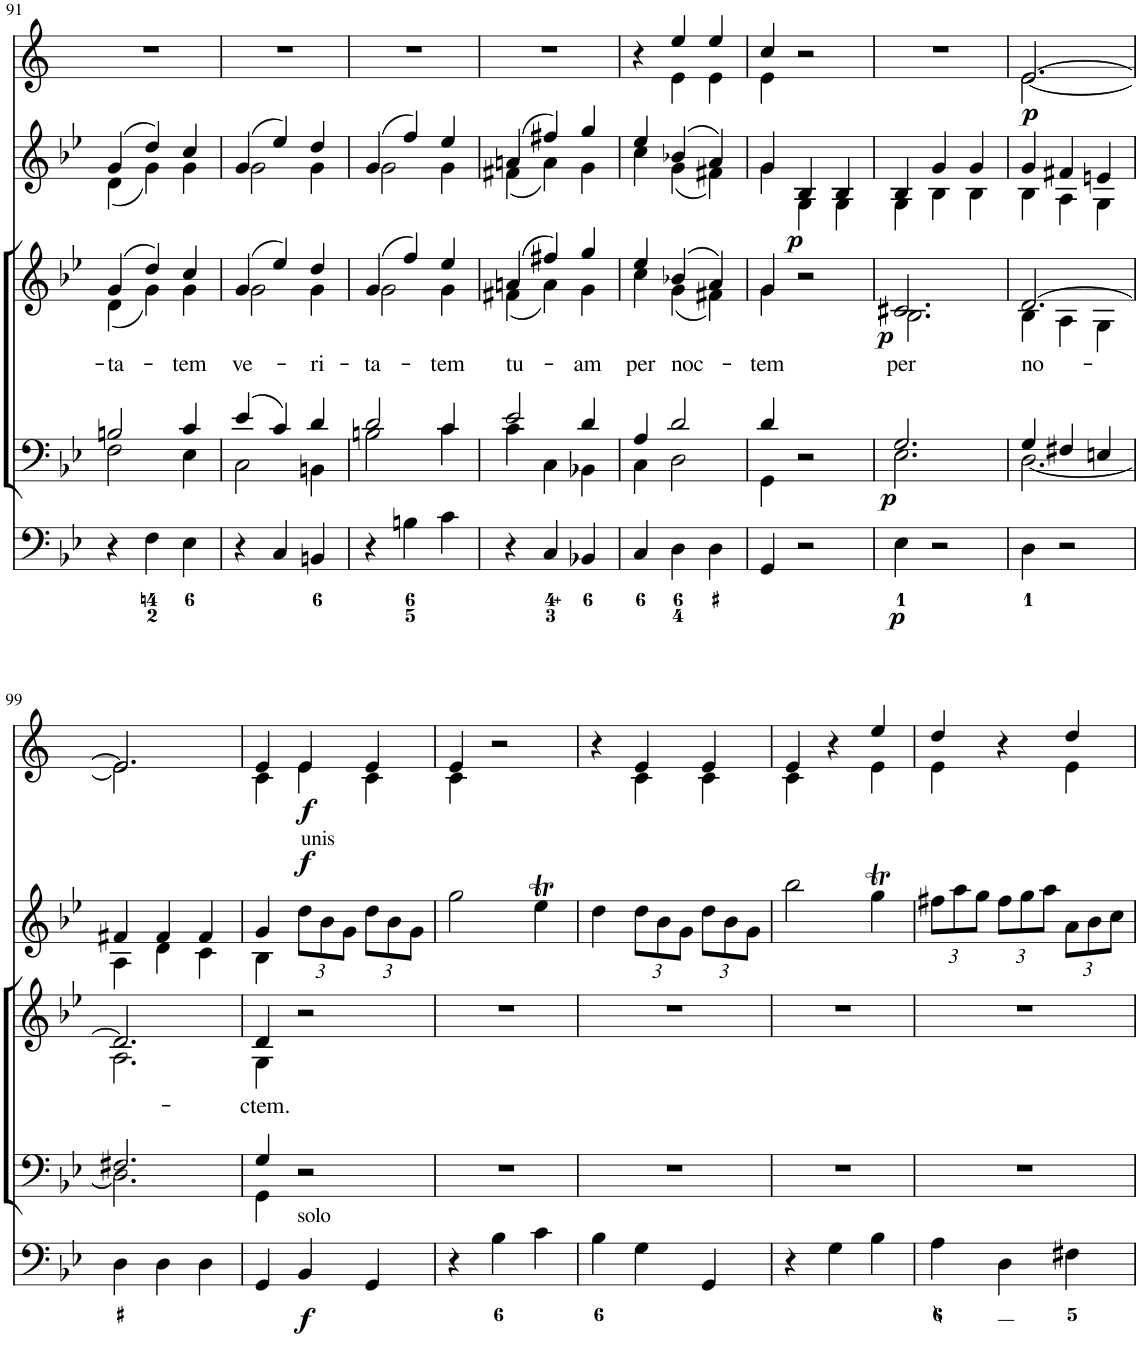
**kern	**dynam	**kern	**dynam	**kern	**text	**dynam	**kern	**dynam	**kern	**dynam	**kern	**dynam	**kern	**dynam
*part7	*part7	*part6	*part6	*part5	*part5	*part5	*part4	*part4	*part3	*part3	*part2	*part2	*part1	*part1
*staff7	*staff7	*staff6	*staff6	*staff5	*staff5	*staff5	*staff4	*staff4	*staff3	*staff3	*staff2	*staff2	*staff1	*staff1
*I"Organ	*	*I"Voice	*	*I"Voice	*	*	*I"Violin	*	*I"Violin	*	*I"Violini	*	*I"Clarini in B[b]	*
*	*	*	*	*	*	*	*I'Vln	*	*I'Vln	*	*I'Vln	*	*	*
!!LO:PB:g=z
*clefF4	*	*clefF4	*	*clefG2	*	*	*clefG2	*	*clefG2	*	*clefG2	*	*clefG2	*
*	*	*	*	*	*	*	*	*	*	*	*	*	*Trd1c2	*
*k[b-e-]	*	*k[b-e-]	*	*k[b-e-]	*	*	*k[b-e-]	*	*k[b-e-]	*	*k[b-e-]	*	*k[]	*
*M3/4	*	*M3/4	*	*M3/4	*	*	*M3/4	*	*M3/4	*	*M3/4	*	*M3/4	*
=91	=91	=91	=91	=91	=91	=91	=91	=91	=91	=91	=91	=91	=91	=91
*	*	*^	*	*^	*	*	*	*	*	*	*	*	*	*
!	!	!	!	!	!	!	!LO:LY:b	!	!	!	!	!	!	!	!	!
*	*	*	*	*	*	*	*	*	*	*	*	*	*^	*	*	*
4r	.	2Bn/	2F\	.	(4g/	(4d\	-ta-	.	(4d	.	(4g	.	(4g/	(4d\	.	2.r	.
4F\	.	.	.	.	4dd/)	4g\)	.	.	4g)	.	4dd)	.	4dd/)	4g\)	.	.	.
!	!	!	!	!	!	!	!LO:LY:b	!	!	!	!	!	!	!	!	!	!
4E-\	.	4c/	4E-\	.	4cc/	4g\	-tem	.	4g	.	4cc	.	4cc/	4g\	.	.	.
=92	=92	=92	=92	=92	=92	=92	=92	=92	=92	=92	=92	=92	=92	=92	=92	=92	=92
!	!	!	!	!	!	!	!LO:LY:b	!	!	!	!	!	!	!	!	!	!
4r	.	(4e-/	2C\	.	(4g/	2g\	ve-	.	2g	.	(4g	.	(4g/	2g\	.	2.r	.
4C/	.	4c/)	.	.	4ee-/)	.	.	.	.	.	4ee-)	.	4ee-/)	.	.	.	.
!	!	!	!	!	!	!	!LO:LY:b	!	!	!	!	!	!	!	!	!	!
4BBn/	.	4d/	4BBn\	.	4dd/	4g\	-ri-	.	4g	.	4dd	.	4dd/	4g\	.	.	.
=93	=93	=93	=93	=93	=93	=93	=93	=93	=93	=93	=93	=93	=93	=93	=93	=93	=93
!	!	!	!	!	!	!	!LO:LY:b	!	!	!	!	!	!	!	!	!	!
4r	.	2d/	2Bn\	.	(4g/	2g\	-ta-	.	2g	.	(4g	.	(4g/	2g\	.	2.r	.
4Bn\	.	.	.	.	4ff/)	.	.	.	.	.	4ff)	.	4ff/)	.	.	.	.
!	!	!	!	!	!	!	!LO:LY:b	!	!	!	!	!	!	!	!	!	!
4c\	.	4c/	4c\	.	4ee-/	4g\	tem	.	4g	.	4ee-	.	4ee-/	4g\	.	.	.
=94	=94	=94	=94	=94	=94	=94	=94	=94	=94	=94	=94	=94	=94	=94	=94	=94	=94
!	!	!	!	!	!	!	!LO:LY:b	!	!	!	!	!	!	!	!	!	!
4r	.	2e-/	4c\	.	(4an/	(4f#X\	tu-	.	(4f#X	.	(4an	.	(4an/	(4f#X\	.	2.r	.
4C/	.	.	4C\	.	4ff#X/)	4a\)	.	.	4a)	.	4ff#X)	.	4ff#X/)	4a\)	.	.	.
!	!	!	!	!	!	!	!LO:LY:b	!	!	!	!	!	!	!	!	!	!
4BB-X/	.	4d/	4BB-X\	.	4gg/	4g\	-am	.	4g	.	4gg	.	4gg/	4g\	.	.	.
=95	=95	=95	=95	=95	=95	=95	=95	=95	=95	=95	=95	=95	=95	=95	=95	=95	=95
!	!	!	!	!	!	!	!LO:LY:b	!	!	!	!	!	!	!	!	!	!
*	*	*	*	*	*	*	*	*	*	*	*	*	*	*	*	*^	*
4C/	.	4A/	4C\	.	4ee-/	4cc\	per	.	4cc	.	4ee-	.	4ee-/	4cc\	.	4r	4ryy	.
!	!	!	!	!	!	!	!LO:LY:b	!	!	!	!	!	!	!	!	!	!	!
4D\	.	2d/	2D\	.	(4b-X/	(4g\	noc-	.	(4g	.	(4b-X	.	(4b-X/	(4g\	.	4ee/	4e\	.
4D\	.	.	.	.	4a/)	4f#X\)	.	.	4f#X)	.	4a)	.	4a/)	4f#X\)	.	4ee/	4e\	.
=96	=96	=96	=96	=96	=96	=96	=96	=96	=96	=96	=96	=96	=96	=96	=96	=96	=96	=96
!	!	!	!	!	!	!	!LO:LY:b	!	!	!	!	!	!	!	!	!	!	!
4GG/	.	4d/	4GG\	.	4g/	4g\	-tem	.	4g	.	4g	.	4g/	4g\	.	4cc/	4e\	.
!	!	!	!	!	!	!	!	!	!	!LO:DY:b	!	!LO:DY:b	!	!	!LO:DY:b	!	!	!
2r	.	2r	2ryy	.	2r	2ryy	.	.	4G	p	4B-	p	4B-/	4G\	p	2r	2ryy	.
.	.	.	.	.	.	.	.	.	4G	.	4B-	.	4B-/	4G\	.	.	.	.
*	*	*	*	*	*	*	*	*	*	*	*	*	*	*	*	*v	*v	*
=97	=97	=97	=97	=97	=97	=97	=97	=97	=97	=97	=97	=97	=97	=97	=97	=97	=97
!	!LO:DY:b	!	!	!LO:DY:b	!	!	!LO:LY:b	!LO:DY:b	!	!	!	!	!	!	!	!	!
4E-\	p	2.G/	2.E-\	p	2.c#X/	2.B-\	per	p	4G	.	4B-	.	4B-/	4G\	.	2.r	.
2r	.	.	.	.	.	.	.	.	4B-	.	4g	.	4g/	4B-\	.	.	.
.	.	.	.	.	.	.	.	.	4B-	.	4g	.	4g/	4B-\	.	.	.
=98	=98	=98	=98	=98	=98	=98	=98	=98	=98	=98	=98	=98	=98	=98	=98	=98	=98
!	!	!	!	!	!	!	!LO:LY:b	!	!	!	!	!	!	!	!	!	!LO:DY:b
*	*	*	*	*	*	*	*	*	*	*	*	*	*	*	*	*^	*
4D\	.	4G/	[2.D\	.	[2.d/	4B-\	no-	.	4B-	.	4g	.	4g/	4B-\	.	[2.e/	[2.e\	p
2r	.	4F#X/	.	.	.	4A\	.	.	4A	.	4f#X	.	4f#X/	4A\	.	.	.	.
.	.	4En/	.	.	.	4G\	.	.	4G	.	4en	.	4en/	4G\	.	.	.	.
!!LO:LB:g=z	!!
=99	=99	=99	=99	=99	=99	=99	=99	=99	=99	=99	=99	=99	=99	=99	=99	=99	=99	=99
4D\	.	2.F#X/	2.D\]	.	2.d/]	2.A\	.	.	4A	.	4f#X	.	4f#X/	4A\	.	2.e/]	2.e\]	.
4D\	.	.	.	.	.	.	.	.	4d	.	4f#	.	4f#/	4d\	.	.	.	.
4D\	.	.	.	.	.	.	.	.	4c	.	4f#	.	4f#/	4c\	.	.	.	.
=100	=100	=100	=100	=100	=100	=100	=100	=100	=100	=100	=100	=100	=100	=100	=100	=100	=100	=100
!	!	!	!	!	!	!	!LO:LY:b	!	!	!	!	!	!	!	!	!	!	!
4GG/	.	4G/	4GG\	.	4d/	4G\	-ctem.	.	4B-	.	4g	.	4g/	4B-\	.	4e/	4c\	.
*	*	*	*	*	*	*	*	*	*Xbrackettup	*	*Xbrackettup	*	*Xbrackettup	*	*	*	*	*
!	!	!	!	!	!	!	!	!	!	!	!	!	!LO:TX:a:t=unis	!	!	!	!	!
!	!	!	!	!	!	!	!	!	!	!	!LO:TX:a:t=unis	!	!	!	!	!	!	!
!	!	!	!	!	!	!	!	!	!LO:TX:a:t=unis	!	!	!	!	!	!	!	!	!
!LO:TX:a:t=solo	!	!	!	!	!	!	!	!	!	!	!	!	!	!	!	!	!	!
!	!LO:DY:b	!	!	!	!	!	!	!	!	!LO:DY:b	!	!LO:DY:b	!	!	!LO:DY:a	!	!	!LO:DY:b
4BB-/	f	2r	2ryy	.	2r	2ryy	.	.	12ddL	f	12ddL	f	12dd\L	2ryy	f	4e/	4e\	f
.	.	.	.	.	.	.	.	.	12b-	.	12b-	.	12b-\	.	.	.	.	.
.	.	.	.	.	.	.	.	.	12gJ	.	12gJ	.	12g\J	.	.	.	.	.
4GG/	.	.	.	.	.	.	.	.	12ddL	.	12ddL	.	12dd\L	.	.	4e/	4c\	.
.	.	.	.	.	.	.	.	.	12b-	.	12b-	.	12b-\	.	.	.	.	.
.	.	.	.	.	.	.	.	.	12gJ	.	12gJ	.	12g\J	.	.	.	.	.
*	*	*v	*v	*	*	*	*	*	*	*	*	*	*v	*v	*	*	*	*
*	*	*	*	*v	*v	*	*	*	*	*	*	*	*	*	*	*
=101	=101	=101	=101	=101	=101	=101	=101	=101	=101	=101	=101	=101	=101	=101	=101
4r	.	2.r	.	2.r	.	.	2gg	.	2gg	.	2gg\	.	4e/	4c\	.
4B-\	.	.	.	.	.	.	.	.	.	.	.	.	2r	2ryy	.
4c\	.	.	.	.	.	.	4ee-T	.	4ee-T	.	4ee-T\	.	.	.	.
=102	=102	=102	=102	=102	=102	=102	=102	=102	=102	=102	=102	=102	=102	=102	=102
4B-\	.	2.r	.	2.r	.	.	4dd	.	4dd	.	4dd\	.	4r	4ryy	.
4G\	.	.	.	.	.	.	12dd	.	12dd	.	12dd\L	.	4e/	4c\	.
.	.	.	.	.	.	.	12b-	.	12b-	.	12b-\	.	.	.	.
.	.	.	.	.	.	.	12g	.	12g	.	12g\J	.	.	.	.
4GG/	.	.	.	.	.	.	12dd	.	12dd	.	12dd\L	.	4e/	4c\	.
.	.	.	.	.	.	.	12b-	.	12b-	.	12b-\	.	.	.	.
.	.	.	.	.	.	.	12g	.	12g	.	12g\J	.	.	.	.
=103	=103	=103	=103	=103	=103	=103	=103	=103	=103	=103	=103	=103	=103	=103	=103
4r	.	2.r	.	2.r	.	.	2bb-	.	2bb-	.	2bb-\	.	4e/	4c\	.
4G\	.	.	.	.	.	.	.	.	.	.	.	.	4r	4ryy	.
4B-\	.	.	.	.	.	.	4ggT	.	4ggT	.	4ggT\	.	4ee/	4e\	.
=104	=104	=104	=104	=104	=104	=104	=104	=104	=104	=104	=104	=104	=104	=104	=104
4A\	.	2.r	.	2.r	.	.	12ff#X	.	12ff#X	.	12ff#X\L	.	4dd/	4e\	.
.	.	.	.	.	.	.	12aa	.	12aa	.	12aa\	.	.	.	.
.	.	.	.	.	.	.	12gg	.	12gg	.	12gg\J	.	.	.	.
4D\	.	.	.	.	.	.	12ff#	.	12ff#	.	12ff#\L	.	4r	4ryy	.
.	.	.	.	.	.	.	12gg	.	12gg	.	12gg\	.	.	.	.
.	.	.	.	.	.	.	12aa	.	12aa	.	12aa\J	.	.	.	.
4F#X\	.	.	.	.	.	.	12a	.	12a	.	12a\L	.	4dd/	4e\	.
.	.	.	.	.	.	.	12b-	.	12b-	.	12b-\	.	.	.	.
.	.	.	.	.	.	.	12cc	.	12cc	.	12cc\J	.	.	.	.
*	*	*	*	*	*	*	*	*	*	*	*	*	*v	*v	*
=	=	=	=	=	=	=	=	=	=	=	=	=	=	=
*-	*-	*-	*-	*-	*-	*-	*-	*-	*-	*-	*-	*-	*-	*-
